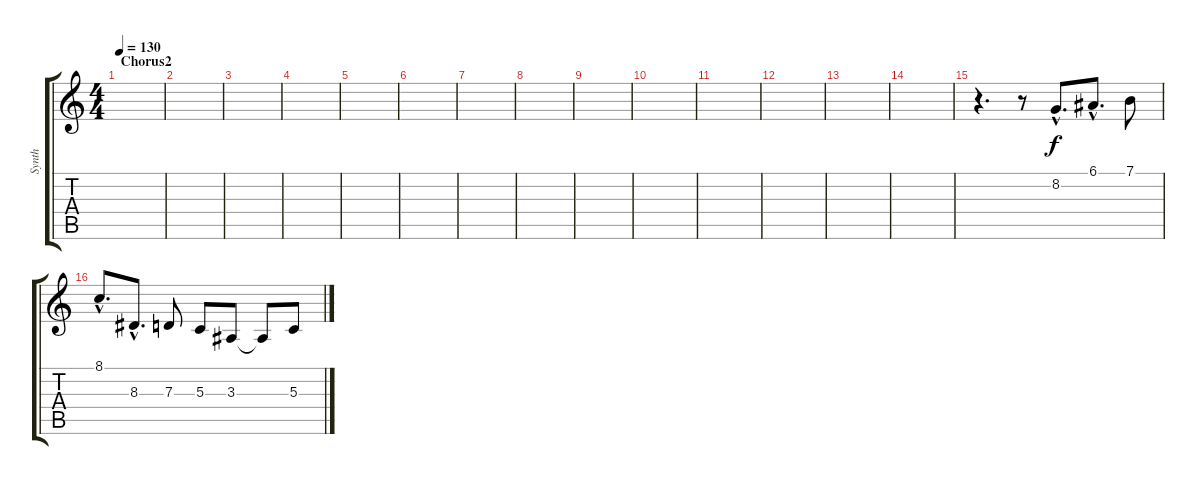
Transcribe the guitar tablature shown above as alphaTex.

\track ("Synth" "Synth") {instrument lead5charang}
\staff {score tabs}
\tuning (E4 B3 G3 D3 A2 E2) {hide}
\ts (4 4)
\section ("" "Chorus2")
\tempo 130
\clef g2
\ks c
|
|
|
|
|
|
|
|
|
|
|
|
|
|
r.4{d} r.8 8.2{hac}.8{d} 6.1{hac}.8{d} 7.1.8 |
8.1{hac}.8{d} 8.3{hac}.8{d} 7.3.8 5.3.8 3.3.8 3.3{t}.8 5.3.8
